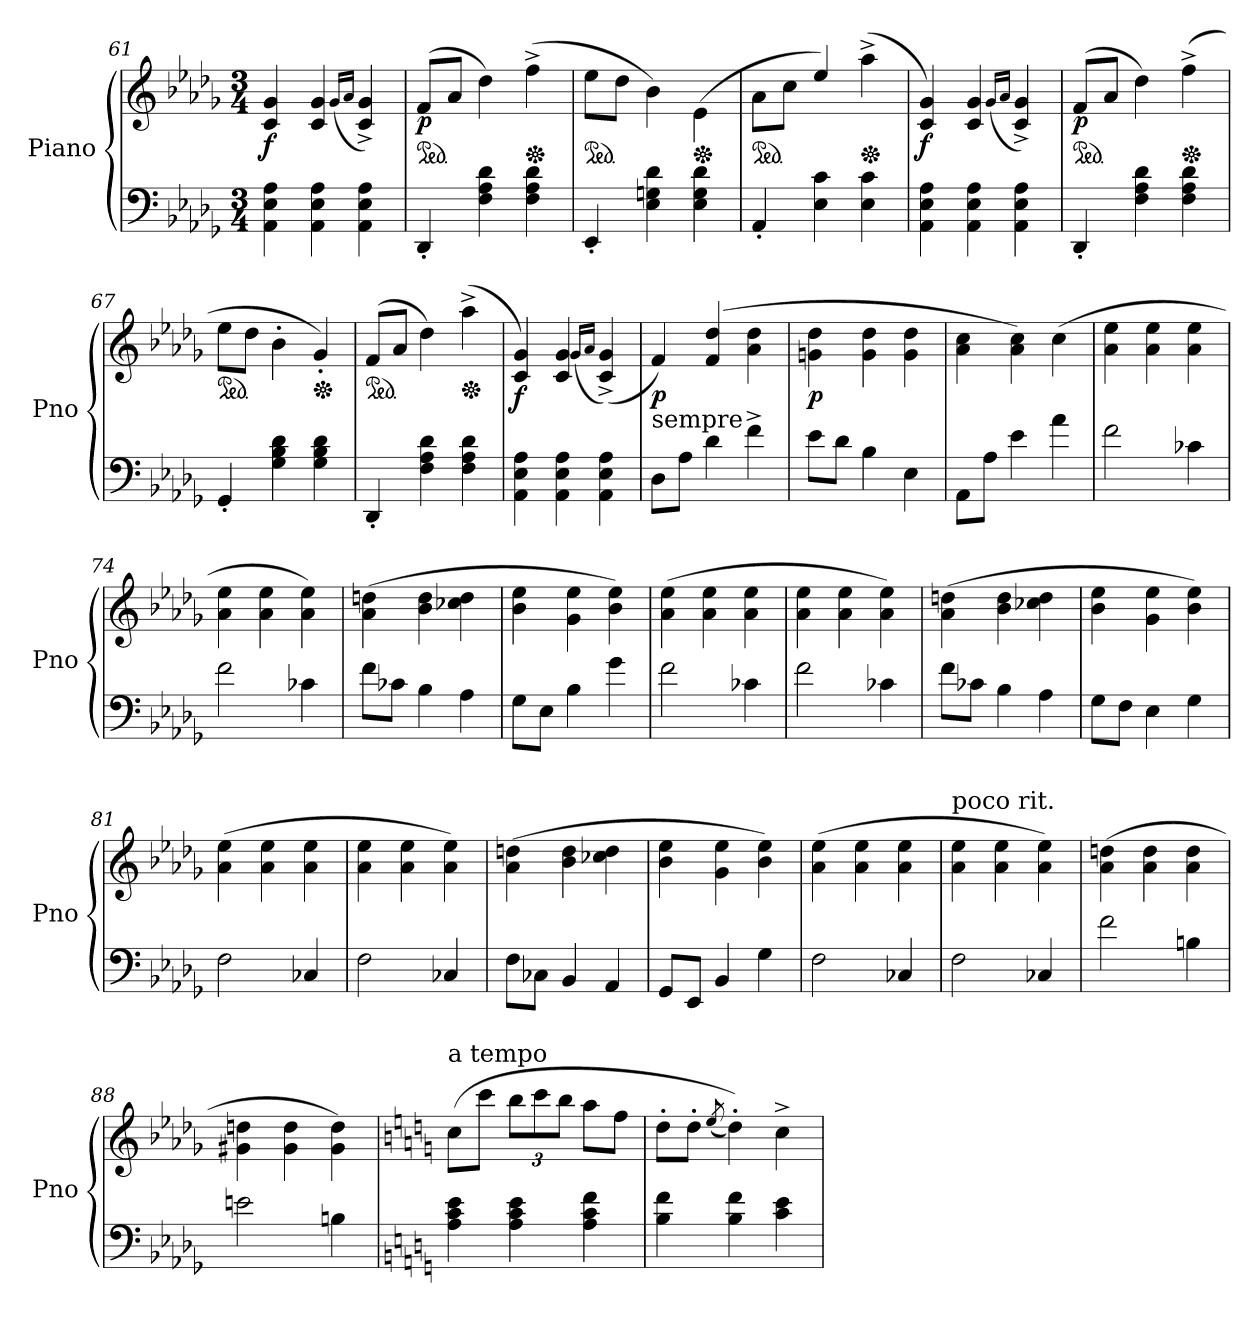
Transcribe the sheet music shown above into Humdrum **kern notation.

**kern	**kern	**dynam
*part1	*part1	*part1
*staff2	*staff1	*staff1/2
*I"Piano	*	*
*I'Pno	*	*
*clefF4	*clefG2	*
*k[b-e-a-d-g-]	*k[b-e-a-d-g-]	*
*D-:	*D-:	*
*M3/4	*M3/4	*
=61	=61	=61
!	!	!LO:DY:b
4AA-\ 4E-\ 4A-\	4c/ 4g-/	f
4AA-\ 4E-\ 4A-\	4c/ 4g-/	.
.	(16qg-/LL	.
.	16qa-/JJ	.
4AA-\ 4E-\ 4A-\	4c/^ 4g-/^)	.
=62	=62	=62
*	*ped	*
!	!	!LO:DY:b
4DD-'/	(8f/L	p
.	8a-/J	.
4F\ 4A-\ 4d-\	4dd-\)	.
*	*Xped	*
4F\ 4A-\ 4d-\	(4ff^\	.
!!LO:LB:g=z
=63	=63	=63
*	*ped	*
4EE-'/	8ee-\L	.
.	8dd-\J	.
4E-\ 4Gn\ 4d-\	4b-\)	.
*	*Xped	*
4E-\ 4G\ 4d-\	(4e-\	.
=64	=64	=64
*	*ped	*
4AA-'/	8a-\L	.
.	8cc\J	.
4E-\ 4c\	4ee-/)	.
*	*Xped	*
4E-\ 4c\	(4aa-^\	.
=65	=65	=65
!	!	!LO:DY:b
4AA-\ 4E-\ 4A-\	4c/ 4g-/)	f
4AA-\ 4E-\ 4A-\	4c/ 4g-/	.
.	(16qg-/LL	.
.	16qa-/JJ	.
4AA-\ 4E-\ 4A-\	4c/^ 4g-/^)	.
=66	=66	=66
*	*ped	*
!	!	!LO:DY:b
4DD-'/	(8f/L	p
.	8a-/J	.
4F\ 4A-\ 4d-\	4dd-\)	.
*	*Xped	*
4F\ 4A-\ 4d-\	(4ff^\	.
=67	=67	=67
*	*ped	*
4GG-'/	8ee-\L	.
.	8dd-\J	.
4G-\ 4B-\ 4d-\	4b-'\	.
*	*Xped	*
4G-\ 4B-\ 4d-\	4g-'/)	.
=68	=68	=68
*	*ped	*
4DD-'/	(8f/L	.
.	8a-/J	.
4F\ 4A-\ 4d-\	4dd-\)	.
*	*Xped	*
4F\ 4A-\ 4d-\	(4aa-^\	.
=69	=69	=69
!	!	!LO:DY:b
4AA-\ 4E-\ 4A-\	4c/ 4g-/)	f
4AA-\ 4E-\ 4A-\	4c/ 4g-/	.
.	(16qg-/LL	.
.	16qa-/JJ	.
4AA-\ 4E-\ 4A-\	(4c/^ 4g-/^)	.
=70	=70	=70
!	!LO:TX:b:t=sempre	!
!	!	!LO:DY:b
8D-\L	4f/)	p
8A-\J	.	.
4d-\	(4f/ 4dd-/	.
4f^\	4a-\ 4dd-\	.
=71	=71	=71
!	!	!LO:DY:b
8e-\L	4gn\ 4dd-\	p
8d-\J	.	.
4B-\	4g\ 4dd-\	.
4E-\	4g\ 4dd-\	.
=72	=72	=72
8AA-\L	4a-\ 4cc\	.
8A-\J	.	.
4e-\	4a-\ 4cc\)	.
4a-\	(4cc\	.
!!LO:LB:g=z
=73	=73	=73
2f\	4a-\ 4ee-\	.
.	4a-\ 4ee-\	.
4c-X\	4a-\ 4ee-\	.
=74	=74	=74
2f\	4a-\ 4ee-\	.
.	4a-\ 4ee-\	.
4c-X\	4a-\ 4ee-\)	.
=75	=75	=75
8f\L	(4a-\ 4ddn\	.
8c-X\J	.	.
4B-\	4b-\ 4dd\	.
4A-\	4cc-X\ 4dd\	.
=76	=76	=76
8G-\L	4b-\ 4ee-\	.
8E-\J	.	.
4B-\	4g-\ 4ee-\	.
4g-\	4b-\ 4ee-\)	.
=77	=77	=77
2f\	(4a-\ 4ee-\	.
.	4a-\ 4ee-\	.
4c-X\	4a-\ 4ee-\	.
=78	=78	=78
2f\	4a-\ 4ee-\	.
.	4a-\ 4ee-\	.
4c-X\	4a-\ 4ee-\)	.
=79	=79	=79
8f\L	(4a-\ 4ddn\	.
8c-X\J	.	.
4B-\	4b-\ 4dd\	.
4A-\	4cc-X\ 4dd\	.
=80	=80	=80
8G-\L	4b-\ 4ee-\	.
8F\J	.	.
4E-\	4g-\ 4ee-\	.
4G-\	4b-\ 4ee-\)	.
=81	=81	=81
2F\	(4a-\ 4ee-\	.
.	4a-\ 4ee-\	.
4C-X/	4a-\ 4ee-\	.
=82	=82	=82
2F\	4a-\ 4ee-\	.
.	4a-\ 4ee-\	.
4C-X/	4a-\ 4ee-\)	.
!!LO:LB:g=z
=83	=83	=83
8F\L	(4a-\ 4ddn\	.
8C-X\J	.	.
4BB-/	4b-\ 4dd\	.
4AA-/	4cc-X\ 4dd\	.
=84	=84	=84
8GG-/L	4b-\ 4ee-\	.
8EE-/J	.	.
4BB-/	4g-\ 4ee-\	.
4G-\	4b-\ 4ee-\)	.
=85	=85	=85
2F\	(4a-\ 4ee-\	.
.	4a-\ 4ee-\	.
4C-X/	4a-\ 4ee-\	.
=86	=86	=86
!	!LO:TX:a:t=poco rit.	!
2F\	4a-\ 4ee-\	.
.	4a-\ 4ee-\	.
4C-X/	4a-\ 4ee-\)	.
=87	=87	=87
2f\	(4a-\ 4ddn\	.
.	4a-\ 4dd\	.
4Bn\	4a-\ 4dd\	.
=88	=88	=88
2en\	4g#X\ 4ddn\	.
.	4g#\ 4dd\	.
4Bn\	4g#\ 4dd\)	.
=89	=89	=89
*k[]	*k[]	*
*C:	*C:	*
!	!LO:TX:a:t=a tempo	!
4A\ 4c\ 4e\	(8cc\L	.
.	8ccc\J	.
*	*Xbrackettup	*
4A\ 4c\ 4e\	12bb\L	.
.	12ccc\	.
.	12bb\J	.
4A\ 4c\ 4f\	8aa\L	.
.	8ff\J	.
=90	=90	=90
4B\ 4f\	8dd'\L	.
.	8dd'\J	.
.	(8qee/	.
4B\ 4f\	4dd'\))	.
4c\ 4e\	4cc^\	.
=	=	=
*-	*-	*-
